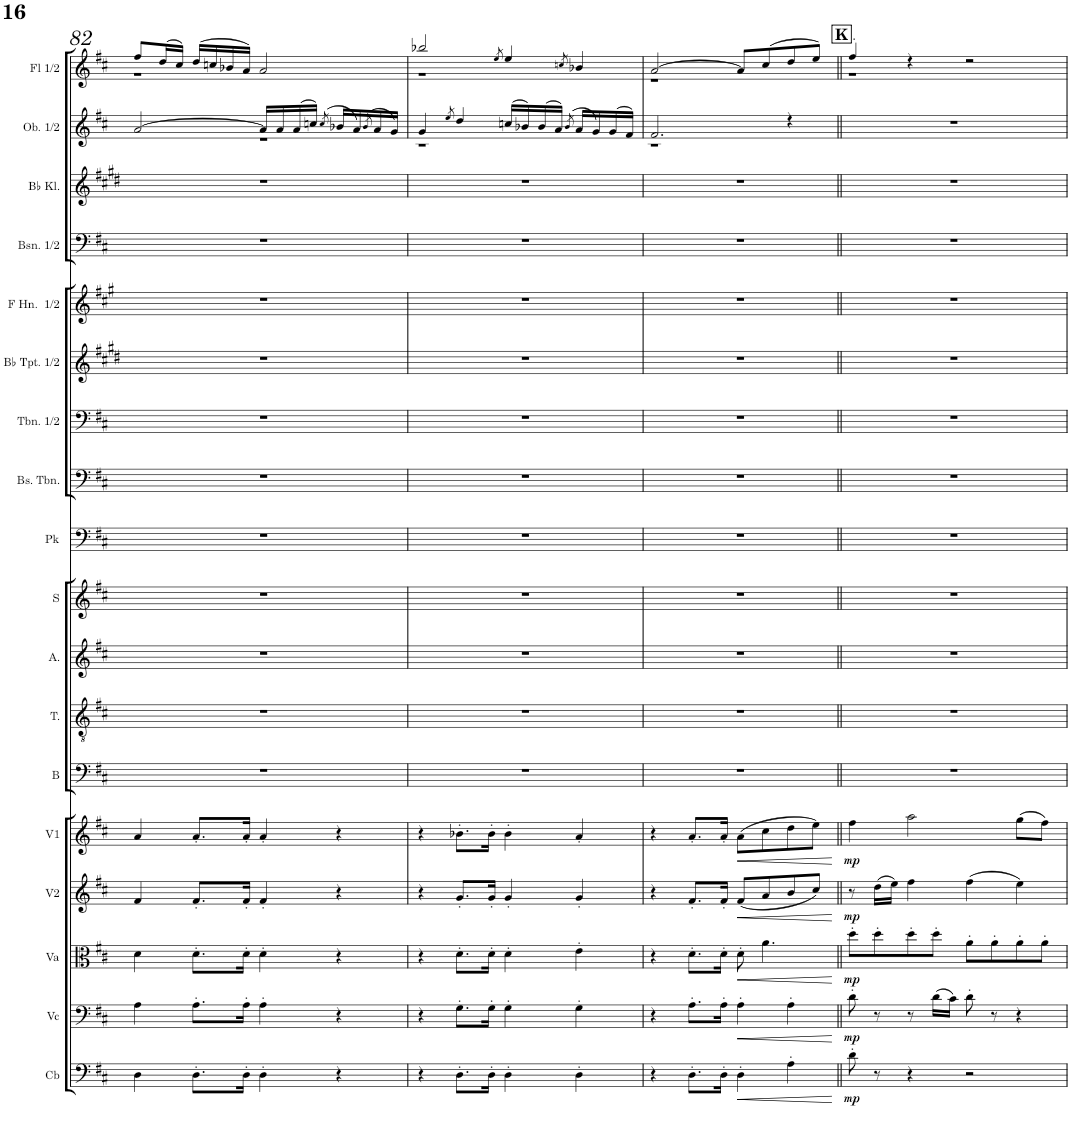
**kern	**dynam	**kern	**dynam	**kern	**dynam	**kern	**dynam	**kern	**dynam	**kern	**kern	**kern	**kern	**kern	**kern	**kern	**kern	**kern	**kern	**kern	**kern	**kern
*part18	*part18	*part17	*part17	*part16	*part16	*part15	*part15	*part14	*part14	*part13	*part12	*part11	*part10	*part9	*part8	*part7	*part6	*part5	*part4	*part3	*part2	*part1
*staff18	*staff18	*staff17	*staff17	*staff16	*staff16	*staff15	*staff15	*staff14	*staff14	*staff13	*staff12	*staff11	*staff10	*staff9	*staff8	*staff7	*staff6	*staff5	*staff4	*staff3	*staff2	*staff1
*I"Contrabasses	*	*I"Violoncellos	*	*I"Violas	*	*I"Violins 2	*	*I"Violins 1	*	*I"Bas	*I"Tenor	*I"Alt	*I"Sopraan	*I"Pauken	*I"Bas-trombone	*I"Trombone 1/2	*I"Trompet Bb 1/2	*I"F Horn 1/2	*I"Bassoon 1/2	*I"Klarinet in Bb	*I"Oboe 1/2	*I"Flute 1/2
*I'Cb	*	*I'Vc	*	*I'Va	*	*I'V2	*	*I'V1	*	*I'B	*I'T.	*I'A.	*I'S	*I'Pk	*I'Bs. Tbn.	*I'Tbn. 1/2	*	*I'F Hn.  1/2	*I'Bsn. 1/2	*	*I'Ob. 1/2	*I'Fl 1/2
!!LO:PB:g=z
*clefF4	*	*clefF4	*	*clefC3	*	*clefG2	*	*clefG2	*	*clefF4	*clefGv2	*clefG2	*clefG2	*clefF4	*clefF4	*clefF4	*clefG2	*clefG2	*clefF4	*clefG2	*clefG2	*clefG2
*Trd7c12	*	*	*	*	*	*	*	*	*	*	*	*	*	*	*	*	*Trd1c2	*Trd4c7	*	*Trd1c2	*	*
*k[f#c#]	*	*k[f#c#]	*	*k[f#c#]	*	*k[f#c#]	*	*k[f#c#]	*	*k[f#c#]	*k[f#c#]	*k[f#c#]	*k[f#c#]	*k[f#c#]	*k[f#c#]	*k[f#c#]	*k[f#c#g#d#]	*k[f#c#g#]	*k[f#c#]	*k[f#c#g#d#]	*k[f#c#]	*k[f#c#]
*M4/4	*	*M4/4	*	*M4/4	*	*M4/4	*	*M4/4	*	*M4/4	*M4/4	*M4/4	*M4/4	*M4/4	*M4/4	*M4/4	*M4/4	*M4/4	*M4/4	*M4/4	*M4/4	*M4/4
=82	=82	=82	=82	=82	=82	=82	=82	=82	=82	=82	=82	=82	=82	=82	=82	=82	=82	=82	=82	=82	=82	=82
*	*	*	*	*	*	*	*	*	*	*	*	*	*	*	*	*	*	*	*	*	*^	*^
4D\	.	4A\	.	4d\	.	4f#/	.	4a/	.	1r	1r	1r	1r	1r	1r	1r	1r	1r	1r	1r	[2a/	1r	8ff#/L	1r
.	.	.	.	.	.	.	.	.	.	.	.	.	.	.	.	.	.	.	.	.	.	.	(>16dd/L	.
.	.	.	.	.	.	.	.	.	.	.	.	.	.	.	.	.	.	.	.	.	.	.	16cc#/JJ)	.
8.D'\L	.	8.A'\L	.	8.d'\L	.	8.f#'/L	.	8.a'/L	.	.	.	.	.	.	.	.	.	.	.	.	.	.	(>16dd/LL	.
.	.	.	.	.	.	.	.	.	.	.	.	.	.	.	.	.	.	.	.	.	.	.	16ccn/	.
.	.	.	.	.	.	.	.	.	.	.	.	.	.	.	.	.	.	.	.	.	.	.	16b-X/	.
16D'\Jk	.	16A'\Jk	.	16d'\Jk	.	16f#'/Jk	.	16a'/Jk	.	.	.	.	.	.	.	.	.	.	.	.	.	.	16a/JJ)	.
4D'\	.	4A'\	.	4d'\	.	4f#'/	.	4a'/	.	.	.	.	.	.	.	.	.	.	.	.	16a/LL]	.	2a/	.
.	.	.	.	.	.	.	.	.	.	.	.	.	.	.	.	.	.	.	.	.	16a/	.	.	.
.	.	.	.	.	.	.	.	.	.	.	.	.	.	.	.	.	.	.	.	.	(>16a/	.	.	.
.	.	.	.	.	.	.	.	.	.	.	.	.	.	.	.	.	.	.	.	.	16ccn/JJ)	.	.	.
.	.	.	.	.	.	.	.	.	.	.	.	.	.	.	.	.	.	.	.	.	(>8qcc/	.	.	.
4r	.	4r	.	4r	.	4r	.	4r	.	.	.	.	.	.	.	.	.	.	.	.	16b-X/LL	.	.	.
.	.	.	.	.	.	.	.	.	.	.	.	.	.	.	.	.	.	.	.	.	16a/)	.	.	.
.	.	.	.	.	.	.	.	.	.	.	.	.	.	.	.	.	.	.	.	.	(>8qb-/	.	.	.
.	.	.	.	.	.	.	.	.	.	.	.	.	.	.	.	.	.	.	.	.	16a/	.	.	.
.	.	.	.	.	.	.	.	.	.	.	.	.	.	.	.	.	.	.	.	.	16g/JJ)	.	.	.
=83	=83	=83	=83	=83	=83	=83	=83	=83	=83	=83	=83	=83	=83	=83	=83	=83	=83	=83	=83	=83	=83	=83	=83	=83
4r	.	4r	.	4r	.	4r	.	4r	.	1r	1r	1r	1r	1r	1r	1r	1r	1r	1r	1r	4g/	1r	2bb-X/	1r
.	.	.	.	.	.	.	.	.	.	.	.	.	.	.	.	.	.	.	.	.	8qee/	.	.	.
8.D'\L	.	8.G'\L	.	8.d'\L	.	8.g'/L	.	8.b-X'\L	.	.	.	.	.	.	.	.	.	.	.	.	4dd/	.	.	.
16D'\Jk	.	16G'\Jk	.	16d'\Jk	.	16g'/Jk	.	16b-'\Jk	.	.	.	.	.	.	.	.	.	.	.	.	.	.	.	.
.	.	.	.	.	.	.	.	.	.	.	.	.	.	.	.	.	.	.	.	.	.	.	8qee/	.
4D'\	.	4G'\	.	4d'\	.	4g'/	.	4b-'\	.	.	.	.	.	.	.	.	.	.	.	.	(>16ccn/LL	.	4ee/	.
.	.	.	.	.	.	.	.	.	.	.	.	.	.	.	.	.	.	.	.	.	16b-X/)	.	.	.
.	.	.	.	.	.	.	.	.	.	.	.	.	.	.	.	.	.	.	.	.	(>16b-/	.	.	.
.	.	.	.	.	.	.	.	.	.	.	.	.	.	.	.	.	.	.	.	.	16a/JJ)	.	.	.
.	.	.	.	.	.	.	.	.	.	.	.	.	.	.	.	.	.	.	.	.	(>8qb-/	.	8qccn/	.
4D'\	.	4G'\	.	4e'\	.	4g'/	.	4a'/	.	.	.	.	.	.	.	.	.	.	.	.	16a/LL	.	4b-X/	.
.	.	.	.	.	.	.	.	.	.	.	.	.	.	.	.	.	.	.	.	.	16g/)	.	.	.
.	.	.	.	.	.	.	.	.	.	.	.	.	.	.	.	.	.	.	.	.	(>16g/	.	.	.
.	.	.	.	.	.	.	.	.	.	.	.	.	.	.	.	.	.	.	.	.	16f#/JJ)	.	.	.
=84	=84	=84	=84	=84	=84	=84	=84	=84	=84	=84	=84	=84	=84	=84	=84	=84	=84	=84	=84	=84	=84	=84	=84	=84
4r	.	4r	.	4r	.	4r	.	4r	.	1r	1r	1r	1r	1r	1r	1r	1r	1r	1r	1r	2.f#/	1r	[2a/	1r
8.D'\L	.	8.A'\L	.	8.d'\L	.	8.f#'/L	.	8.a'/L	.	.	.	.	.	.	.	.	.	.	.	.	.	.	.	.
16D'\Jk	.	16A'\Jk	.	16d'\Jk	.	16f#'/Jk	.	16a'/Jk	.	.	.	.	.	.	.	.	.	.	.	.	.	.	.	.
!	!LO:HP:b	!	!LO:HP:b	!	!LO:HP:b	!	!LO:HP:b	!	!LO:HP:b	!	!	!	!	!	!	!	!	!	!	!	!	!	!	!
4D'\	<	4A'\	<	8d'\	<	(<8f#/L	<	(>8a\L	<	.	.	.	.	.	.	.	.	.	.	.	.	.	8a/L]	.
.	.	.	.	4.a\	.	8a/	.	8cc#\	.	.	.	.	.	.	.	.	.	.	.	.	.	.	(>8cc#/	.
4A'\	.	4A'\	.	.	.	8b/	.	8dd\	.	.	.	.	.	.	.	.	.	.	.	.	4r	.	8dd/	.
.	.	.	.	.	.	8cc#/J)	.	8ee\J)	.	.	.	.	.	.	.	.	.	.	.	.	.	.	8ee/J)	.
*	*	*	*	*	*	*	*	*	*	*	*	*	*	*	*	*	*	*	*	*	*v	*v	*	*
*	*	*	*	*	*	*	*	*	*	*	*	*	*	*	*	*	*	*	*	*	*	*v	*v
.	[	.	[	.	[	.	[	.	[	.	.	.	.	.	.	.	.	.	.	.	.	.
!!LO:REH:place=s1:a:B:cj:fs=14:t=K
=85||	=85||	=85||	=85||	=85||	=85||	=85||	=85||	=85||	=85||	=85||	=85||	=85||	=85||	=85||	=85||	=85||	=85||	=85||	=85||	=85||	=85||	=85||
*	*	*	*	*	*	*	*	*	*	*	*	*	*	*	*	*	*	*	*	*	*	*^
!	!LO:DY:b	!	!LO:DY:b	!	!LO:DY:b	!	!LO:DY:b	!	!LO:DY:b	!	!	!	!	!	!	!	!	!	!	!	!	!	!
8d'\	mp	8d'\	mp	8dd'\L	mp	8r	mp	4ff#\	mp	1r	1r	1r	1r	1r	1r	1r	1r	1r	1r	1r	1r	4ff#'/	1r
8r	.	8r	.	8dd'\	.	(>16dd\LL	.	.	.	.	.	.	.	.	.	.	.	.	.	.	.	.	.
.	.	.	.	.	.	16ee\JJ)	.	.	.	.	.	.	.	.	.	.	.	.	.	.	.	.	.
4r	.	8r	.	8dd'\	.	4ff#\	.	2aa\	.	.	.	.	.	.	.	.	.	.	.	.	.	4r	.
.	.	(>16d\LL	.	8dd'\J	.	.	.	.	.	.	.	.	.	.	.	.	.	.	.	.	.	.	.
.	.	16c#\JJ)	.	.	.	.	.	.	.	.	.	.	.	.	.	.	.	.	.	.	.	.	.
2r	.	8d'\	.	8a'\L	.	(>4ff#\	.	.	.	.	.	.	.	.	.	.	.	.	.	.	.	2r	.
.	.	8r	.	8a'\	.	.	.	.	.	.	.	.	.	.	.	.	.	.	.	.	.	.	.
.	.	4r	.	8a'\	.	4ee\)	.	(>8gg\L	.	.	.	.	.	.	.	.	.	.	.	.	.	.	.
.	.	.	.	8a'\J	.	.	.	8ff#\J)	.	.	.	.	.	.	.	.	.	.	.	.	.	.	.
*	*	*	*	*	*	*	*	*	*	*	*	*	*	*	*	*	*	*	*	*	*	*v	*v
=	=	=	=	=	=	=	=	=	=	=	=	=	=	=	=	=	=	=	=	=	=	=
*-	*-	*-	*-	*-	*-	*-	*-	*-	*-	*-	*-	*-	*-	*-	*-	*-	*-	*-	*-	*-	*-	*-
